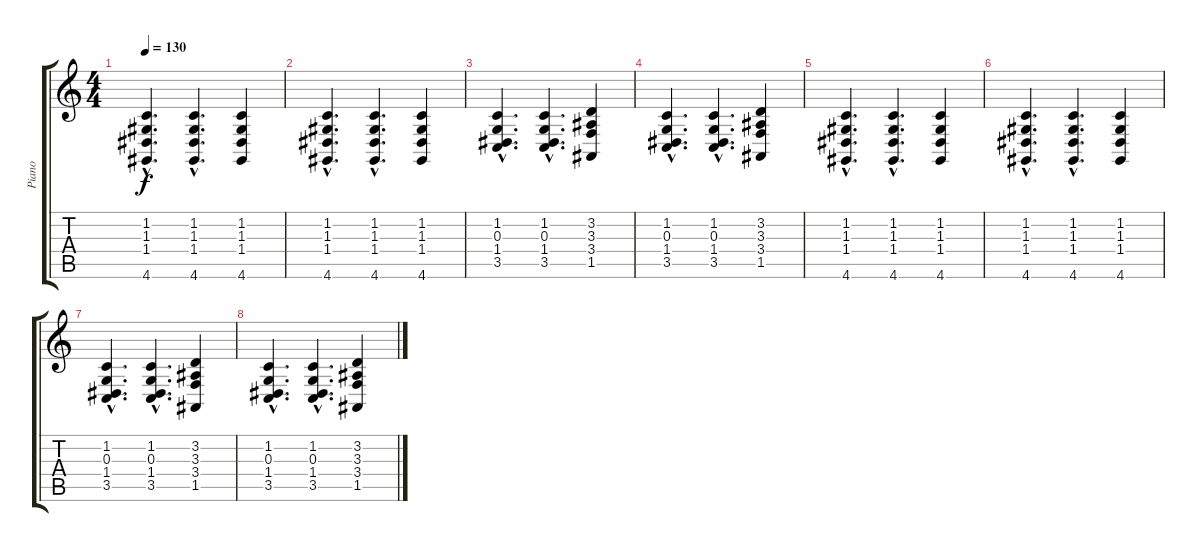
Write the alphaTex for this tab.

\track ("Piano" "Piano") {instrument acousticgrandpiano}
\staff {score tabs}
\tuning (E4 B3 G3 D3 A2 E2) {hide}
\ts (4 4)
\tempo 130
\clef g2
\ks c
(1.2{hac} 1.3{hac} 1.4{hac} 4.6{hac}).4{d dy f} (1.2{hac} 1.3{hac} 1.4{hac} 4.6{hac}).4{d} (1.2 1.3 1.4 4.6).4 |
(1.2{hac} 1.3{hac} 1.4{hac} 4.6{hac}).4{d} (1.2{hac} 1.3{hac} 1.4{hac} 4.6{hac}).4{d} (1.2 1.3 1.4 4.6).4 |
(1.2{hac} 0.3{hac} 1.4{hac} 3.5{hac}).4{d} (1.2{hac} 0.3{hac} 1.4{hac} 3.5{hac}).4{d} (3.2 3.3 3.4 1.5).4 |
(1.2{hac} 0.3{hac} 1.4{hac} 3.5{hac}).4{d volume 10} (1.2{hac} 0.3{hac} 1.4{hac} 3.5{hac}).4{d} (3.2 3.3 3.4 1.5).4 |
(1.2{hac} 1.3{hac} 1.4{hac} 4.6{hac}).4{d volume 8} (1.2{hac} 1.3{hac} 1.4{hac} 4.6{hac}).4{d} (1.2 1.3 1.4 4.6).4 |
(1.2{hac} 1.3{hac} 1.4{hac} 4.6{hac}).4{d volume 6} (1.2{hac} 1.3{hac} 1.4{hac} 4.6{hac}).4{d} (1.2 1.3 1.4 4.6).4 |
(1.2{hac} 0.3{hac} 1.4{hac} 3.5{hac}).4{d volume 4} (1.2{hac} 0.3{hac} 1.4{hac} 3.5{hac}).4{d} (3.2 3.3 3.4 1.5).4 |
(1.2{hac} 0.3{hac} 1.4{hac} 3.5{hac}).4{d volume 2} (1.2{hac} 0.3{hac} 1.4{hac} 3.5{hac}).4{d volume 1} (3.2 3.3 3.4 1.5).4
